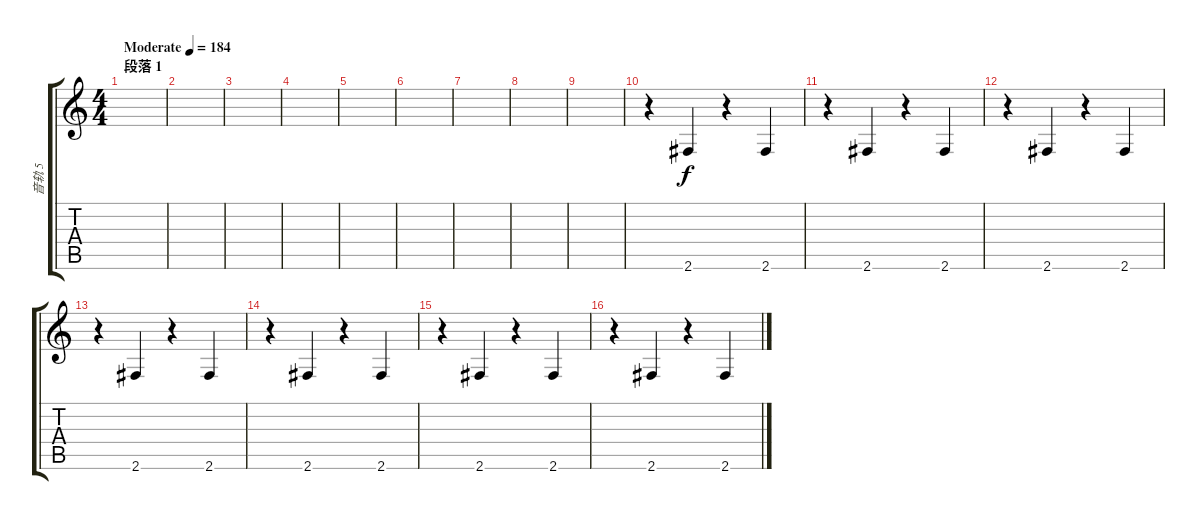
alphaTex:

\track ("音轨 5" "音轨 5") {instrument acousticbass}
\staff {score tabs}
\tuning (E4 B3 G3 D3 A2 E2) {hide}
\ts (4 4)
\section ("" "段落 1")
\tempo (184 "Moderate")
\clef g2
\ks c
|
|
|
|
|
|
|
|
|
r.4 2.6.4 r.4 2.6.4 |
r.4 2.6.4 r.4 2.6.4 |
r.4 2.6.4 r.4 2.6.4 |
r.4 2.6.4 r.4 2.6.4 |
r.4 2.6.4 r.4 2.6.4 |
r.4 2.6.4 r.4 2.6.4 |
r.4 2.6.4 r.4 2.6.4
